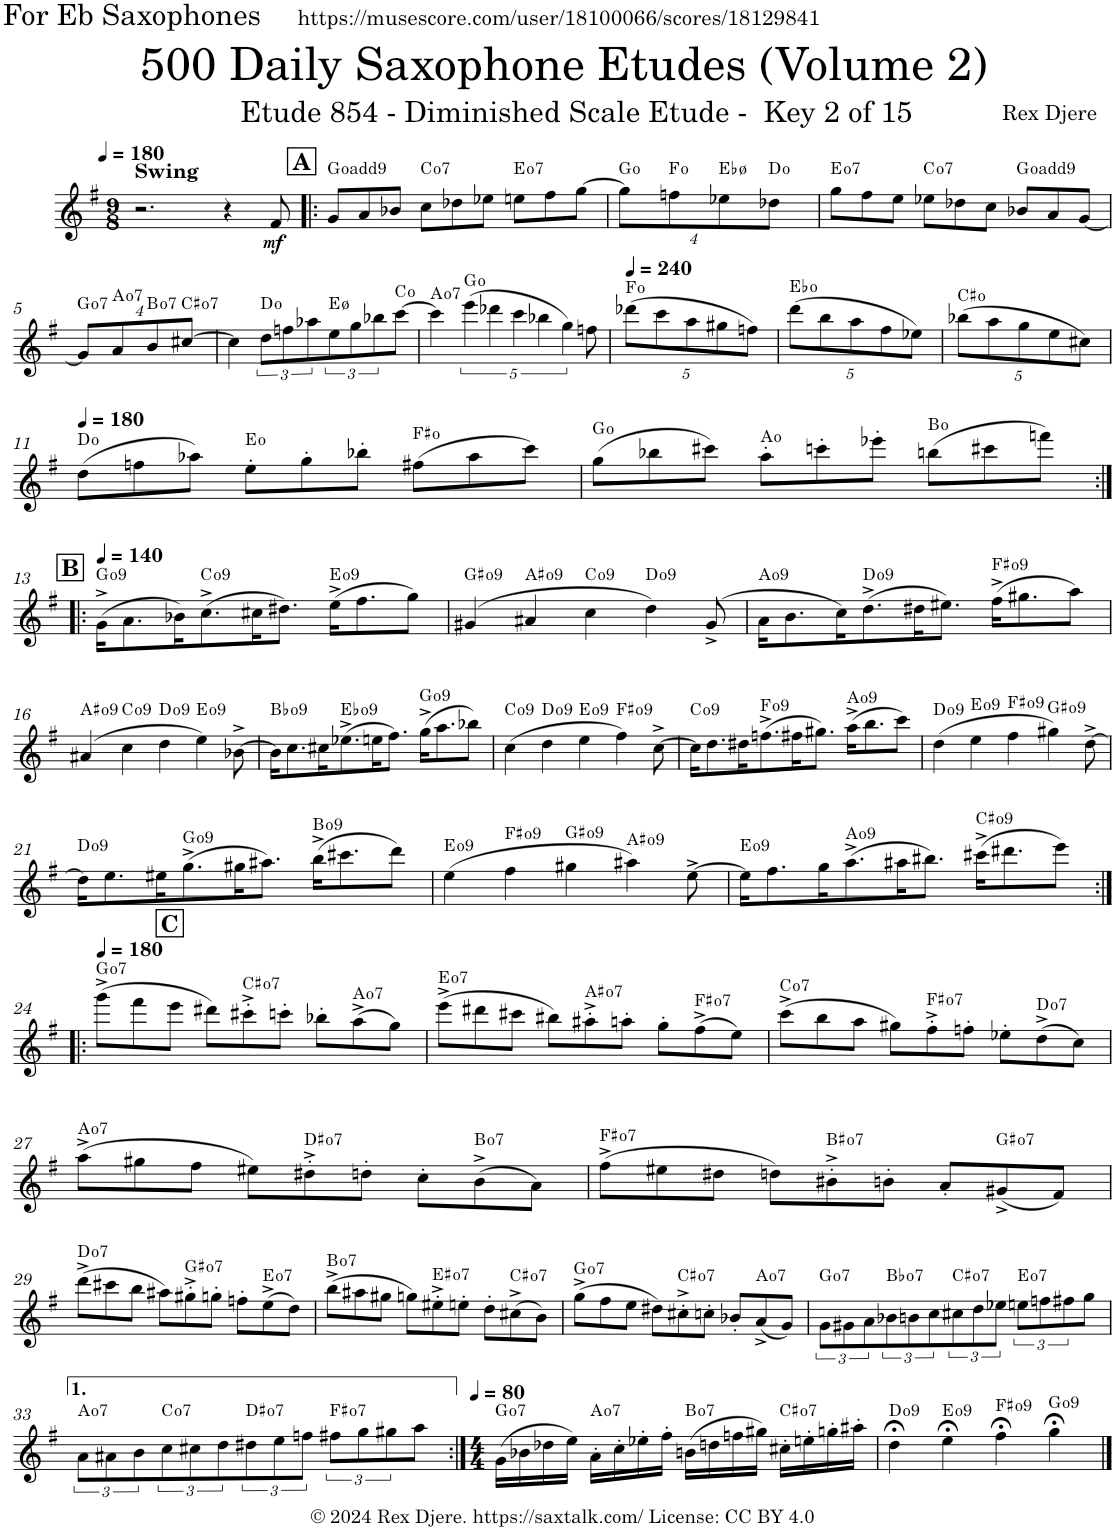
**kern	**dynam	**harte
*part1	*part1	*part1
*staff1	*staff1	*
*I"Alto Saxophone	*	*
*I'A. Sax.	*	*
*clefG2	*	*
*Trd5c9	*	*
*k[f#]	*	*
*M9/8	*	*
*MM180	*	*
=1	=1	=1
!LO:TX:a:B:t=Swing	!	!
2.r	.	.
4r	.	.
!	!LO:DY:b	!
8f#/	mf	.
!!LO:REH:place=s1:a:B:cj:fs=14:t=A
=2!|:	=2!|:	=2!|:
8g/L	.	G:dim(9)
8a/	.	.
8b-X/J	.	.
!	!	!LO:H:kt=7
8cc\L	.	C:dim7
8dd-X\	.	.
8ee-X\J	.	.
!	!	!LO:H:kt=7
8een\L	.	E:dim7
8ff#\	.	.
[8gg\J	.	.
=3	=3	=3
*Xbrackettup	*	*
32%9gg\L]	.	G:dim
32%9ffn\	.	F:dim
32%9ee-X\	.	Eb:hdim7
32%9dd-X\J	.	D:dim
=4	=4	=4
!	!	!LO:H:kt=7
8gg\L	.	E:dim7
8ff#\	.	.
8ee\J	.	.
!	!	!LO:H:kt=7
8ee-X\L	.	C:dim7
8dd-X\	.	.
8cc\J	.	.
8b-X/L	.	G:dim(9)
8a/	.	.
[8g/J	.	.
!!LO:LB:g=z
=5	=5	=5
!	!	!LO:H:kt=7
32%9g/L]	.	G:dim7
!	!	!LO:H:kt=7
32%9a/	.	A:dim7
!	!	!LO:H:kt=7
32%9b/	.	B:dim7
!	!	!LO:H:kt=7
[32%9cc#X/J	.	C#:dim7
=6	=6	=6
4cc#\]	.	.
8dd\L	.	D:dim
8ffn\	.	.
8aa-X\	.	.
8ee\	.	E:hdim7
8gg\	.	.
8bb-X\	.	.
[8ccc\J	.	C:dim
=7	=7	=7
!	!	!LO:H:kt=7
4ccc\]	.	A:dim7
*brackettup	*	*
(20%3eee\	.	G:dim
20%3ddd-X\	.	.
20%3ccc\	.	.
20%3bb-X\	.	.
20%3gg\)	.	.
8ffn\	.	.
=8	=8	=8
*Xbrackettup	*	*
*MM240	*	*
(40%9ddd-X\L	.	F:dim
40%9ccc\	.	.
40%9aa\	.	.
40%9gg#X\	.	.
40%9ffn\J)	.	.
=9	=9	=9
(40%9ddd\L	.	Eb:dim
40%9bb\	.	.
40%9aa\	.	.
40%9ff#\	.	.
40%9ee-X\J)	.	.
=10	=10	=10
(40%9bb-X\L	.	C#:dim
40%9aa\	.	.
40%9gg\	.	.
40%9ee\	.	.
40%9cc#X\J)	.	.
!!LO:LB:g=z
=11	=11	=11
*MM180	*	*
(8dd\L	.	D:dim
8ffn\	.	.
8aa-X\J)	.	.
8ee'\L	.	E:dim
8gg'\	.	.
8bb-X'\J	.	.
(8ff#X\L	.	F#:dim
8aa-\	.	.
8ccc\J)	.	.
=12	=12	=12
(8gg\L	.	G:dim
8bb-X\	.	.
8ccc#X\J)	.	.
8aa'\L	.	A:dim
8cccn'\	.	.
8eee-X'\J	.	.
(8bbn\L	.	B:dim
8ccc#X\	.	.
8fffn\J)	.	.
!!LO:LB:g=z
=13:|!|:	=13:|!|:	=13:|!|:
!!LO:REH:place=s1:a:B:cj:fs=14:t=B
*MM140	*	*
!	!	!LO:H:kt=7
(16g^\KL	.	G:dim7(9)
8.a\	.	.
16b-X\K)	.	.
!	!	!LO:H:kt=7
(8.cc^\	.	C:dim7(9)
16cc#X\K	.	.
8.dd#X\J)	.	.
!	!	!LO:H:kt=7
(16ee^\KL	.	E:dim7(9)
8.ff#\	.	.
8gg\J)	.	.
=14	=14	=14
!	!	!LO:H:kt=7
(4g#X/	.	G#:dim7(9)
!	!	!LO:H:kt=7
4a#X/	.	A#:dim7(9)
!	!	!LO:H:kt=7
4cc\	.	C:dim7(9)
!	!	!LO:H:kt=7
4dd\)	.	D:dim7(9)
(8g#^/	.	.
=15	=15	=15
!	!	!LO:H:kt=7
16a\KL	.	A:dim7(9)
8.b\	.	.
16cc\K)	.	.
!	!	!LO:H:kt=7
(8.dd^\	.	D:dim7(9)
16dd#X\K	.	.
8.ee#X\J)	.	.
!	!	!LO:H:kt=7
(16ff#^\KL	.	F#:dim7(9)
8.gg#X\	.	.
8aa\J)	.	.
!!LO:LB:g=z
=16	=16	=16
!	!	!LO:H:kt=7
(4a#X/	.	A#:dim7(9)
!	!	!LO:H:kt=7
4cc\	.	C:dim7(9)
!	!	!LO:H:kt=7
4dd\	.	D:dim7(9)
!	!	!LO:H:kt=7
4ee\)	.	E:dim7(9)
[8b-X^\	.	.
=17	=17	=17
!	!	!LO:H:kt=7
16b-\KL]	.	Bb:dim7(9)
8.cc\	.	.
16cc#X\K	.	.
!	!	!LO:H:kt=7
(8.ee-X^\	.	Eb:dim7(9)
16een\K	.	.
8.ff#\J)	.	.
!	!	!LO:H:kt=7
(16gg^\KL	.	G:dim7(9)
8.aa\	.	.
8bb-X\J)	.	.
=18	=18	=18
!	!	!LO:H:kt=7
(4cc\	.	C:dim7(9)
!	!	!LO:H:kt=7
4dd\	.	D:dim7(9)
!	!	!LO:H:kt=7
4ee\	.	E:dim7(9)
!	!	!LO:H:kt=7
4ff#\)	.	F#:dim7(9)
[8cc^\	.	.
=19	=19	=19
!	!	!LO:H:kt=7
16cc\KL]	.	C:dim7(9)
8.dd\	.	.
16dd#X\K	.	.
!	!	!LO:H:kt=7
(8.ffn^\	.	F:dim7(9)
16ff#X\K	.	.
8.gg#X\J)	.	.
!	!	!LO:H:kt=7
(16aa^\KL	.	A:dim7(9)
8.bb\	.	.
8ccc\J)	.	.
=20	=20	=20
!	!	!LO:H:kt=7
(4dd\	.	D:dim7(9)
!	!	!LO:H:kt=7
4ee\	.	E:dim7(9)
!	!	!LO:H:kt=7
4ff#\	.	F#:dim7(9)
!	!	!LO:H:kt=7
4gg#X\)	.	G#:dim7(9)
[8dd^\	.	.
!!LO:LB:g=z
=21	=21	=21
!	!	!LO:H:kt=7
16dd\KL]	.	D:dim7(9)
8.ee\	.	.
16ee#X\K	.	.
!	!	!LO:H:kt=7
(8.gg^\	.	G:dim7(9)
16gg#X\K	.	.
8.aa#X\J)	.	.
!	!	!LO:H:kt=7
(16bb^\KL	.	B:dim7(9)
8.ccc#X\	.	.
8ddd\J)	.	.
=22	=22	=22
!	!	!LO:H:kt=7
(4ee\	.	E:dim7(9)
!	!	!LO:H:kt=7
4ff#\	.	F#:dim7(9)
!	!	!LO:H:kt=7
4gg#X\	.	G#:dim7(9)
!	!	!LO:H:kt=7
4aa#X\)	.	A#:dim7(9)
[8ee^\	.	.
=23	=23	=23
!	!	!LO:H:kt=7
16ee\KL]	.	E:dim7(9)
8.ff#\	.	.
16gg\K	.	.
!	!	!LO:H:kt=7
(8.aa^\	.	A:dim7(9)
16aa#X\K	.	.
8.bb#X\J)	.	.
!	!	!LO:H:kt=7
(16ccc#X^\KL	.	C#:dim7(9)
8.ddd#X\	.	.
8eee\J)	.	.
!!LO:LB:g=z
=24:|!|:	=24:|!|:	=24:|!|:
!!LO:REH:place=s1:a:B:cj:fs=14:t=C:qo=1
*MM180	*	*
!	!	!LO:H:kt=7
(8ggg^\L	.	G:dim7
8fff#\	.	.
8eee\J	.	.
8ddd#X\L)	.	.
!	!	!LO:H:kt=7
8ccc#X'^\	.	C#:dim7
8cccn'\J	.	.
8bb-X'\L	.	.
!	!	!LO:H:kt=7
(8aa^\	.	A:dim7
8gg\J)	.	.
=25	=25	=25
!	!	!LO:H:kt=7
(8eee^\L	.	E:dim7
8ddd#X\	.	.
8ccc#X\J	.	.
8bb#X\L)	.	.
!	!	!LO:H:kt=7
8aa#X'^\	.	A#:dim7
8aan'\J	.	.
8gg'\L	.	.
!	!	!LO:H:kt=7
(8ff#^\	.	F#:dim7
8ee\J)	.	.
=26	=26	=26
!	!	!LO:H:kt=7
(8ccc^\L	.	C:dim7
8bb\	.	.
8aa\J	.	.
8gg#X\L)	.	.
!	!	!LO:H:kt=7
8ff#'^\	.	F#:dim7
8ffn'\J	.	.
8ee-X'\L	.	.
!	!	!LO:H:kt=7
(8dd^\	.	D:dim7
8cc\J)	.	.
!!LO:LB:g=z
=27	=27	=27
!	!	!LO:H:kt=7
(8aa^\L	.	A:dim7
8gg#X\	.	.
8ff#\J	.	.
8ee#X\L)	.	.
!	!	!LO:H:kt=7
8dd#X'^\	.	D#:dim7
8ddn'\J	.	.
8cc'\L	.	.
!	!	!LO:H:kt=7
(8b^\	.	B:dim7
8a\J)	.	.
=28	=28	=28
!	!	!LO:H:kt=7
(8ff#^\L	.	F#:dim7
8ee#X\	.	.
8dd#X\J	.	.
8ddn\L)	.	.
!	!	!LO:H:kt=7
8b#X'^\	.	B#:dim7
8bn'\J	.	.
8a'/L	.	.
!	!	!LO:H:kt=7
(8g#X^/	.	G#:dim7
8f#/J)	.	.
!!LO:LB:g=z
=29	=29	=29
!	!	!LO:H:kt=7
(8ddd^\L	.	D:dim7
8ccc#X\	.	.
8bb\J	.	.
8aa#X\L)	.	.
!	!	!LO:H:kt=7
8gg#X'^\	.	G#:dim7
8ggn'\J	.	.
8ffn'\L	.	.
!	!	!LO:H:kt=7
(8ee^\	.	E:dim7
8dd\J)	.	.
=30	=30	=30
!	!	!LO:H:kt=7
(8bb^\L	.	B:dim7
8aa#X\	.	.
8gg#X\J	.	.
8ggn\L)	.	.
!	!	!LO:H:kt=7
8ee#X'^\	.	E#:dim7
8een'\J	.	.
8dd'\L	.	.
!	!	!LO:H:kt=7
(8cc#X^\	.	C#:dim7
8b\J)	.	.
=31	=31	=31
!	!	!LO:H:kt=7
(8gg^\L	.	G:dim7
8ff#\	.	.
8ee\J	.	.
8dd#X\L)	.	.
!	!	!LO:H:kt=7
8cc#X'^\	.	C#:dim7
8ccn'\J	.	.
8b-X'/L	.	.
!	!	!LO:H:kt=7
(8a^/	.	A:dim7
8g/J)	.	.
=32	=32	=32
*brackettup	*	*
!	!	!LO:H:kt=7
12g\L	.	G:dim7
12g#X\	.	.
12a\	.	.
!	!	!LO:H:kt=7
12b-X\	.	Bb:dim7
12bn\	.	.
12cc\	.	.
!	!	!LO:H:kt=7
12cc#X\	.	C#:dim7
12dd\	.	.
12ee-X\J	.	.
!	!	!LO:H:kt=7
12een\L	.	E:dim7
12ffn\	.	.
12ff#X\	.	.
8gg\J	.	.
!!LO:LB:g=z
=33	=33	=33
!	!	!LO:H:kt=7
12a\L	.	A:dim7
12a#X\	.	.
12b\	.	.
!	!	!LO:H:kt=7
12cc\	.	C:dim7
12cc#X\	.	.
12dd\	.	.
!	!	!LO:H:kt=7
12dd#X\	.	D#:dim7
12ee\	.	.
12ffn\J	.	.
!	!	!LO:H:kt=7
12ff#X\L	.	F#:dim7
12gg\	.	.
12gg#X\	.	.
8aa\J	.	.
=34:|!	=34:|!	=34:|!
*M4/4	*	*
*MM80	*	*
!	!	!LO:H:kt=7
(16g\LL	.	G:dim7
16b-X\	.	.
16dd-X\	.	.
16ee\JJ)	.	.
!	!	!LO:H:kt=7
16a'\LL	.	A:dim7
16cc'\	.	.
16ee-X'\	.	.
16ff#'\JJ	.	.
!	!	!LO:H:kt=7
(16bn\LL	.	B:dim7
16ddn\	.	.
16ffn\	.	.
16gg#X\JJ)	.	.
!	!	!LO:H:kt=7
16cc#X'\LL	.	C#:dim7
16een'\	.	.
16ggn'\	.	.
16aa#X'\JJ	.	.
=35	=35	=35
!	!	!LO:H:kt=7
4dd;<\	.	D:dim7(9)
!	!	!LO:H:kt=7
4ee;<\	.	E:dim7(9)
!	!	!LO:H:kt=7
4ff#;<\	.	F#:dim7(9)
!	!	!LO:H:kt=7
4gg;<\	.	G:dim7(9)
==	==	==
*-	*-	*-
